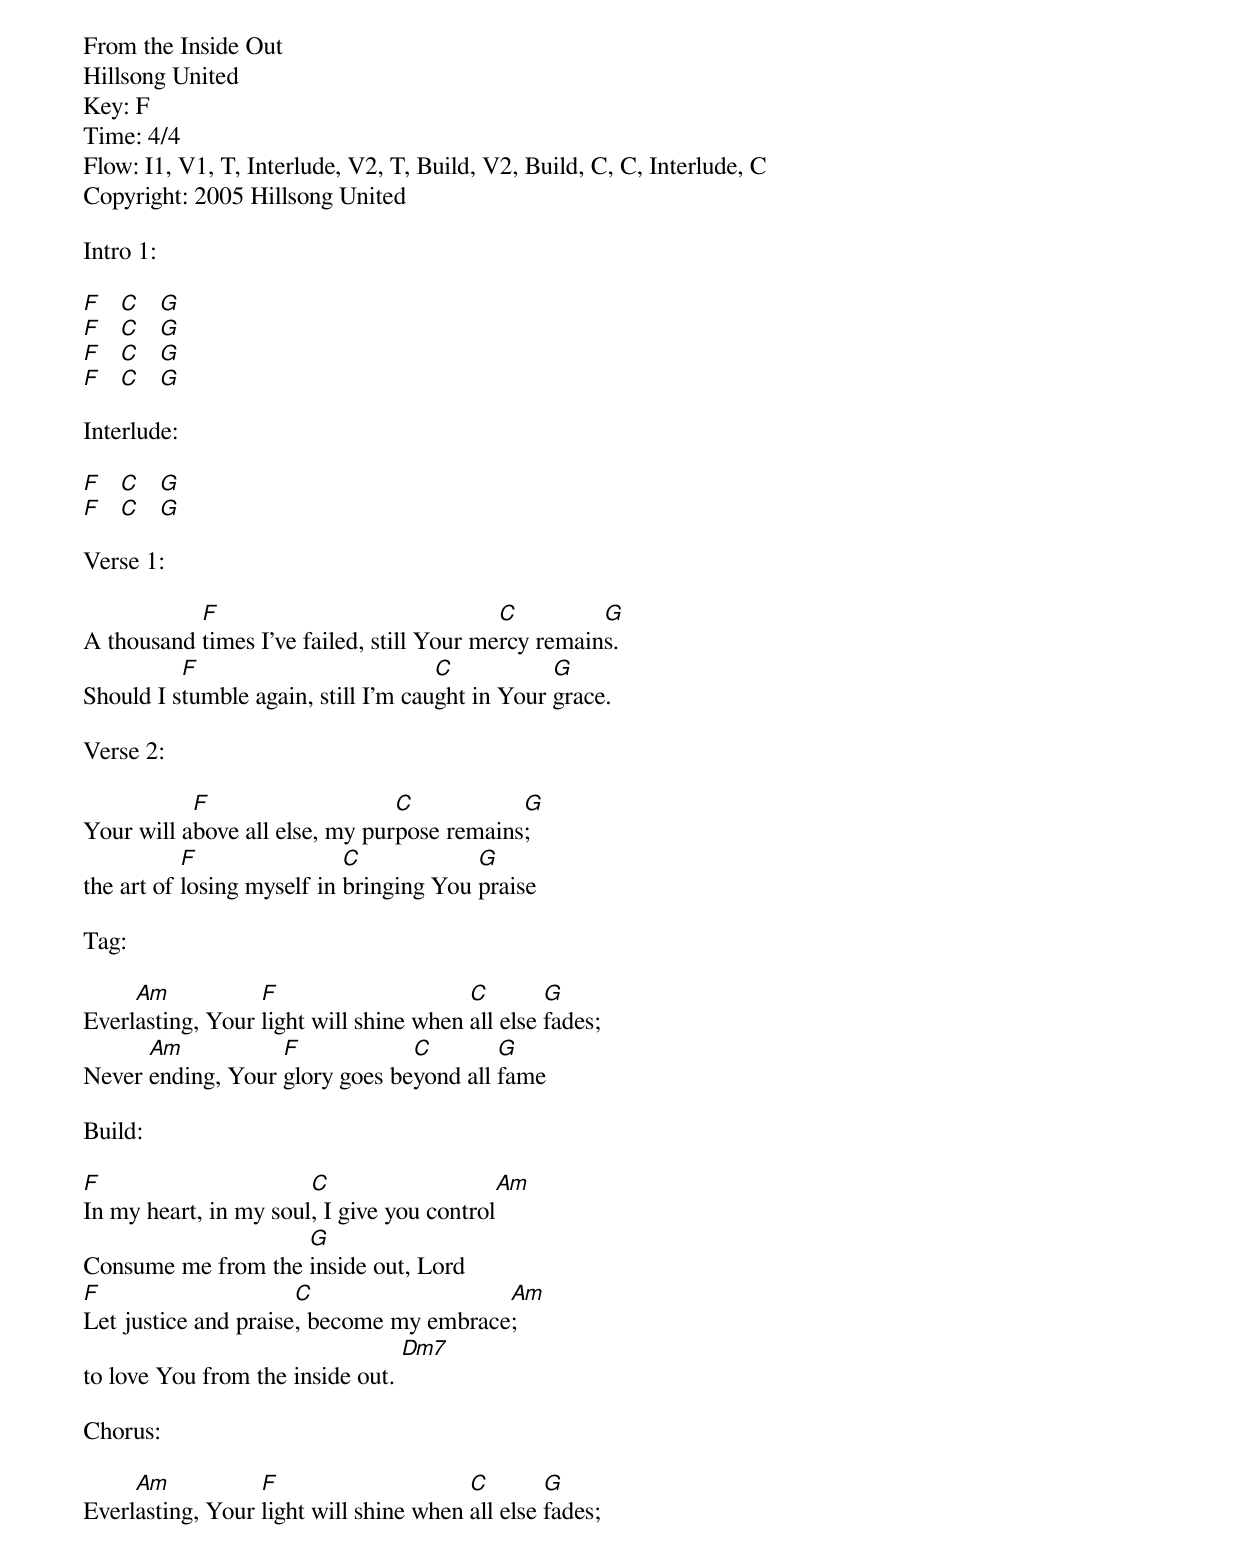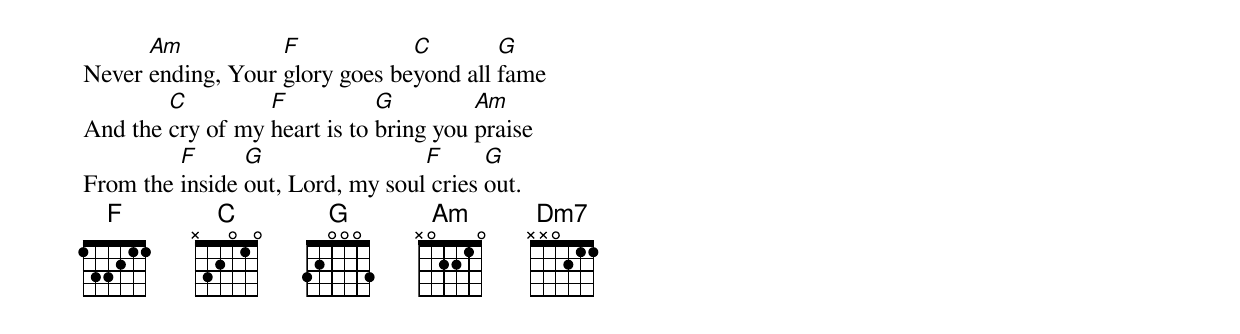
From the Inside Out
Hillsong United
Key: F
Time: 4/4
Flow: I1, V1, T, Interlude, V2, T, Build, V2, Build, C, C, Interlude, C
Copyright: 2005 Hillsong United

Intro 1:

[F]   [C]   [G]
[F]   [C]   [G]
[F]   [C]   [G]
[F]   [C]   [G]

Interlude:

[F]   [C]   [G]
[F]   [C]   [G]

Verse 1:

A thousand [F]times I've failed, still Your me[C]rcy remain[G]s.
Should I s[F]tumble again, still I'm cau[C]ght in Your [G]grace.

Verse 2:

Your will a[F]bove all else, my pur[C]pose remains[G];
the art of [F]losing myself in [C]bringing You [G]praise

Tag:

Everl[Am]asting, Your [F]light will shine when [C]all else [G]fades;
Never [Am]ending, Your [F]glory goes be[C]yond all [G]fame

Build:

[F]In my heart, in my soul[C], I give you control[Am]
Consume me from the [G]inside out, Lord
[F]Let justice and praise[C], become my embrace[Am];
to love You from the inside out. [Dm7]

Chorus:

Everl[Am]asting, Your [F]light will shine when [C]all else [G]fades;
Never [Am]ending, Your [F]glory goes be[C]yond all [G]fame
And the [C]cry of my [F]heart is to [G]bring you [Am]praise
From the [F]inside [G]out, Lord, my soul[F] cries [G]out.
